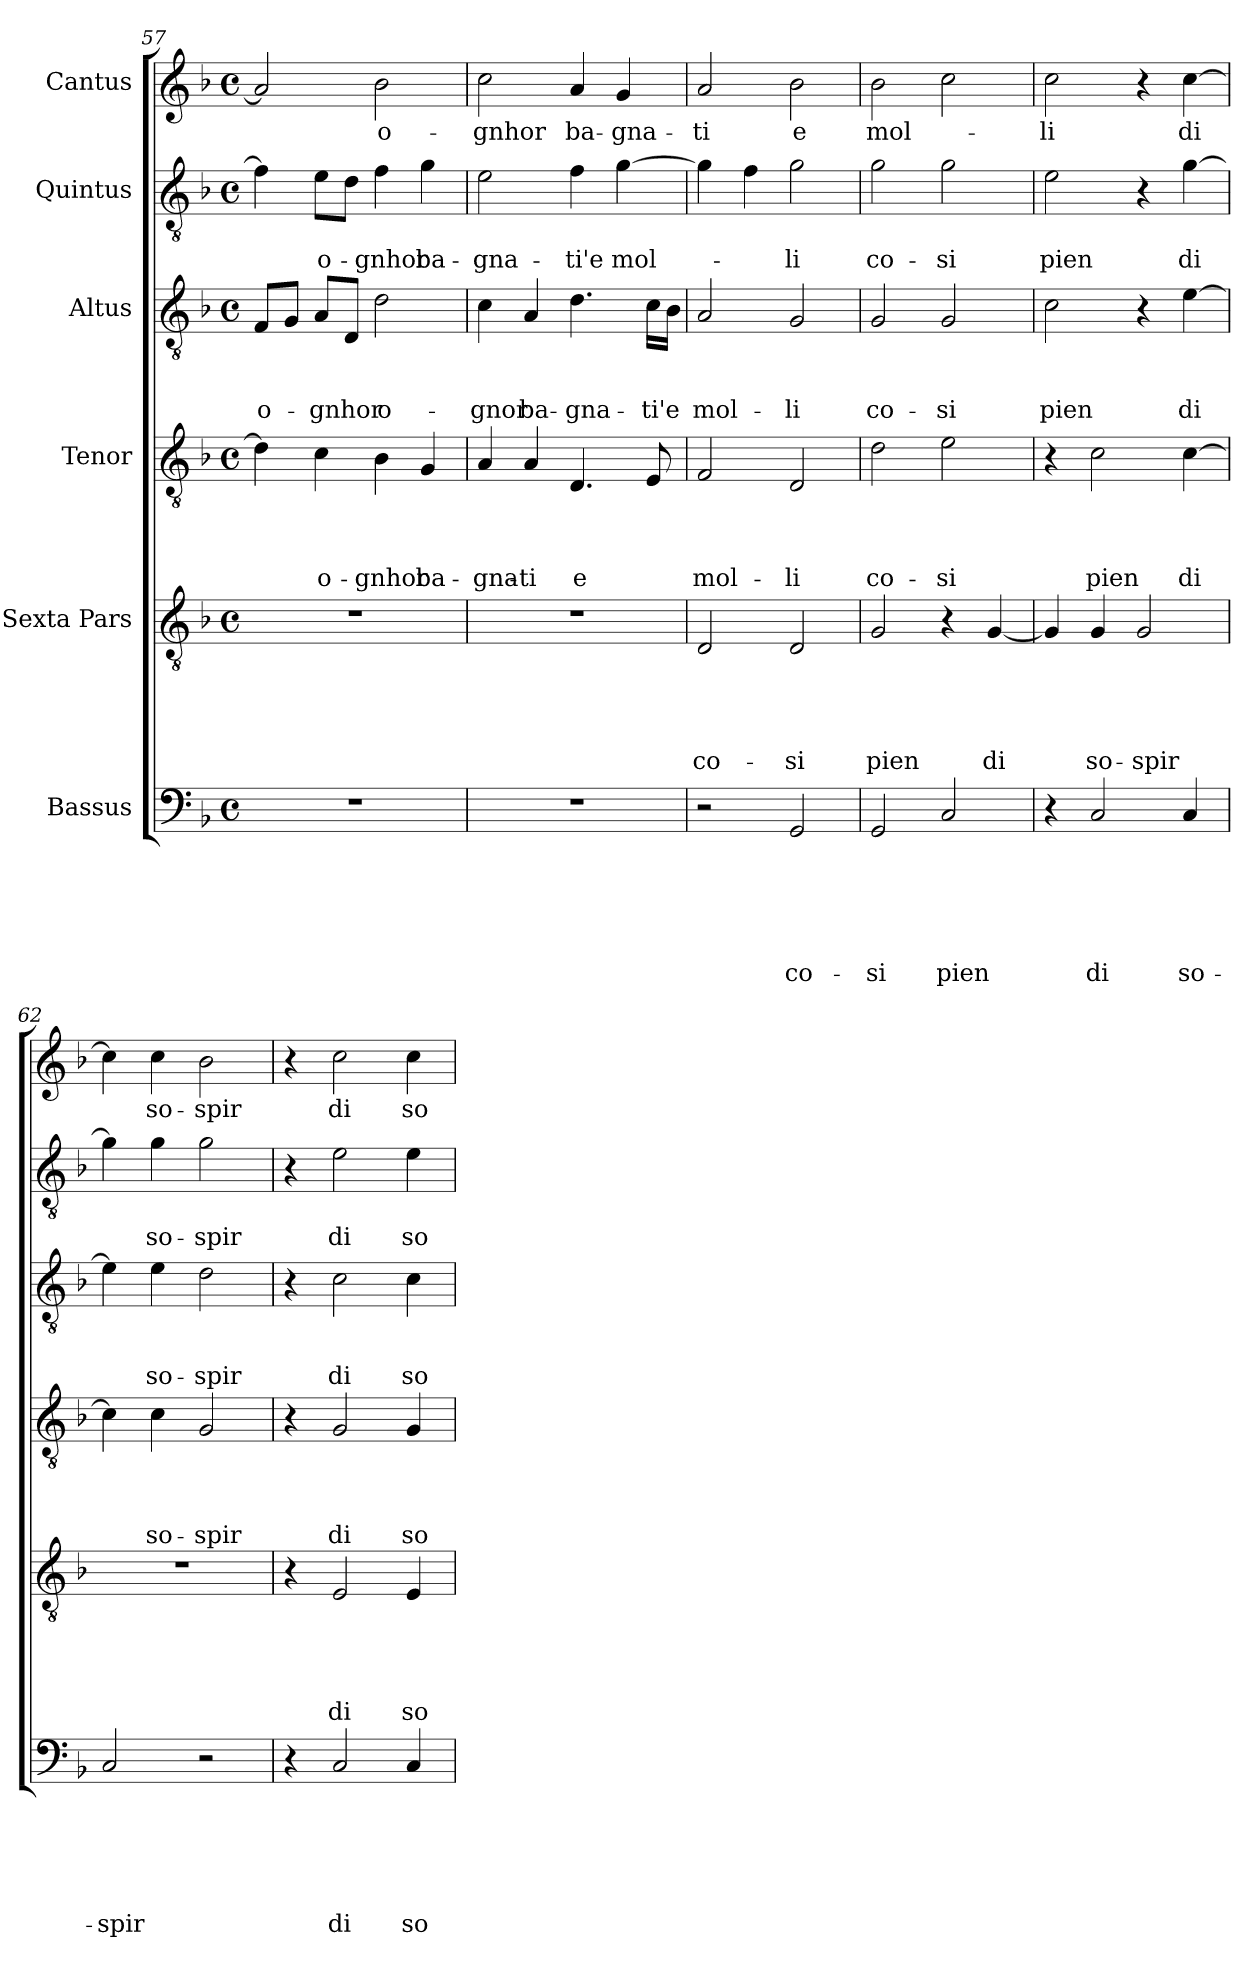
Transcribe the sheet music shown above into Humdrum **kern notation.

**kern	**text	**text	**text	**text	**text	**text	**kern	**text	**text	**text	**text	**text	**kern	**text	**text	**text	**text	**kern	**text	**text	**text	**kern	**text	**text	**kern	**text
*part6	*part6	*part6	*part6	*part6	*part6	*part6	*part5	*part5	*part5	*part5	*part5	*part5	*part4	*part4	*part4	*part4	*part4	*part3	*part3	*part3	*part3	*part2	*part2	*part2	*part1	*part1
*staff6	*staff6	*staff6	*staff6	*staff6	*staff6	*staff6	*staff5	*staff5	*staff5	*staff5	*staff5	*staff5	*staff4	*staff4	*staff4	*staff4	*staff4	*staff3	*staff3	*staff3	*staff3	*staff2	*staff2	*staff2	*staff1	*staff1
*I"Bassus	*	*	*	*	*	*	*I"Sexta Pars	*	*	*	*	*	*I"Tenor	*	*	*	*	*I"Altus	*	*	*	*I"Quintus	*	*	*I"Cantus	*
*clefF4	*	*	*	*	*	*	*clefGv2	*	*	*	*	*	*clefGv2	*	*	*	*	*clefGv2	*	*	*	*clefGv2	*	*	*clefG2	*
*k[b-]	*	*	*	*	*	*	*k[b-]	*	*	*	*	*	*k[b-]	*	*	*	*	*k[b-]	*	*	*	*k[b-]	*	*	*k[b-]	*
*F:	*	*	*	*	*	*	*F:	*	*	*	*	*	*F:	*	*	*	*	*F:	*	*	*	*F:	*	*	*F:	*
*M4/4	*	*	*	*	*	*	*M4/4	*	*	*	*	*	*M4/4	*	*	*	*	*M4/4	*	*	*	*M4/4	*	*	*M4/4	*
*met(c)	*	*	*	*	*	*	*met(c)	*	*	*	*	*	*met(c)	*	*	*	*	*met(c)	*	*	*	*met(c)	*	*	*met(c)	*
=57	=57	=57	=57	=57	=57	=57	=57	=57	=57	=57	=57	=57	=57	=57	=57	=57	=57	=57	=57	=57	=57	=57	=57	=57	=57	=57
1r	.	.	.	.	.	.	1r	.	.	.	.	.	4d\]	.	.	.	.	8F/L	.	.	o-	4f\]	.	.	2a/]	.
.	.	.	.	.	.	.	.	.	.	.	.	.	.	.	.	.	.	8G/J	.	.	.	.	.	.	.	.
.	.	.	.	.	.	.	.	.	.	.	.	.	4c\	.	.	.	o-	8A/L	.	.	-gnhor	8e\L	.	o-	.	.
.	.	.	.	.	.	.	.	.	.	.	.	.	.	.	.	.	.	8D/J	.	.	.	8d\J	.	.	.	.
.	.	.	.	.	.	.	.	.	.	.	.	.	4B-\	.	.	.	-gnhor	2d\	.	.	o-	4f\	.	-gnhor	2b-\	o-
.	.	.	.	.	.	.	.	.	.	.	.	.	4G/	.	.	.	ba-	.	.	.	.	4g\	.	ba-	.	.
!!LO:PB:g=z
=58	=58	=58	=58	=58	=58	=58	=58	=58	=58	=58	=58	=58	=58	=58	=58	=58	=58	=58	=58	=58	=58	=58	=58	=58	=58	=58
1r	.	.	.	.	.	.	1r	.	.	.	.	.	4A/	.	.	.	-gna-	4c\	.	.	-gnor	2e\	.	-gna-	2cc\	-gnhor
.	.	.	.	.	.	.	.	.	.	.	.	.	4A/	.	.	.	-ti	4A/	.	.	ba-	.	.	.	.	.
.	.	.	.	.	.	.	.	.	.	.	.	.	4.D/	.	.	.	e	4.d\	.	.	-gna-	4f\	.	-ti'e	4a/	ba-
.	.	.	.	.	.	.	.	.	.	.	.	.	.	.	.	.	.	.	.	.	.	[4g\	.	mol-	4g/	-gna-
.	.	.	.	.	.	.	.	.	.	.	.	.	8E/	.	.	.	.	16c\LL	.	.	-ti'e	.	.	.	.	.
.	.	.	.	.	.	.	.	.	.	.	.	.	.	.	.	.	.	16B-\JJ	.	.	.	.	.	.	.	.
=59	=59	=59	=59	=59	=59	=59	=59	=59	=59	=59	=59	=59	=59	=59	=59	=59	=59	=59	=59	=59	=59	=59	=59	=59	=59	=59
2r	.	.	.	.	.	.	2D/	.	.	.	.	co-	2F/	.	.	.	mol-	2A/	.	.	mol-	4g\]	.	.	2a/	-ti
.	.	.	.	.	.	.	.	.	.	.	.	.	.	.	.	.	.	.	.	.	.	4f\	.	.	.	.
2GG/	.	.	.	.	.	co-	2D/	.	.	.	.	-si	2D/	.	.	.	-li	2G/	.	.	-li	2g\	.	-li	2b-\	e
=60	=60	=60	=60	=60	=60	=60	=60	=60	=60	=60	=60	=60	=60	=60	=60	=60	=60	=60	=60	=60	=60	=60	=60	=60	=60	=60
2GG/	.	.	.	.	.	-si	2G/	.	.	.	.	pien	2d\	.	.	.	co-	2G/	.	.	co-	2g\	.	co-	2b-\	mol-
2C/	.	.	.	.	.	pien	4r	.	.	.	.	.	2e\	.	.	.	-si	2G/	.	.	-si	2g\	.	-si	2cc\	.
.	.	.	.	.	.	.	[4G/	.	.	.	.	di	.	.	.	.	.	.	.	.	.	.	.	.	.	.
=61	=61	=61	=61	=61	=61	=61	=61	=61	=61	=61	=61	=61	=61	=61	=61	=61	=61	=61	=61	=61	=61	=61	=61	=61	=61	=61
4r	.	.	.	.	.	.	4G/]	.	.	.	.	.	4r	.	.	.	.	2c\	.	.	pien	2e\	.	pien	2cc\	-li
2C/	.	.	.	.	.	di	4G/	.	.	.	.	so-	2c\	.	.	.	pien	.	.	.	.	.	.	.	.	.
.	.	.	.	.	.	.	2G/	.	.	.	.	-spir	.	.	.	.	.	4r	.	.	.	4r	.	.	4r	.
4C/	.	.	.	.	.	so-	.	.	.	.	.	.	[4c\	.	.	.	di	[4e\	.	.	di	[4g\	.	di	[4cc\	di
=62	=62	=62	=62	=62	=62	=62	=62	=62	=62	=62	=62	=62	=62	=62	=62	=62	=62	=62	=62	=62	=62	=62	=62	=62	=62	=62
2C/	.	.	.	.	.	-spir	1r	.	.	.	.	.	4c\]	.	.	.	.	4e\]	.	.	.	4g\]	.	.	4cc\]	.
.	.	.	.	.	.	.	.	.	.	.	.	.	4c\	.	.	.	so-	4e\	.	.	so-	4g\	.	so-	4cc\	so-
2r	.	.	.	.	.	.	.	.	.	.	.	.	2G/	.	.	.	-spir	2d\	.	.	-spir	2g\	.	-spir	2b-\	-spir
!!LO:LB:g=z
=63	=63	=63	=63	=63	=63	=63	=63	=63	=63	=63	=63	=63	=63	=63	=63	=63	=63	=63	=63	=63	=63	=63	=63	=63	=63	=63
4r	.	.	.	.	.	.	4r	.	.	.	.	.	4r	.	.	.	.	4r	.	.	.	4r	.	.	4r	.
2C/	.	.	.	.	.	di	2E/	.	.	.	.	di	2G/	.	.	.	di	2c\	.	.	di	2e\	.	di	2cc\	di
4C/	.	.	.	.	.	so-	4E/	.	.	.	.	so-	4G/	.	.	.	so-	4c\	.	.	so-	4e\	.	so-	4cc\	so-
=	=	=	=	=	=	=	=	=	=	=	=	=	=	=	=	=	=	=	=	=	=	=	=	=	=	=
*-	*-	*-	*-	*-	*-	*-	*-	*-	*-	*-	*-	*-	*-	*-	*-	*-	*-	*-	*-	*-	*-	*-	*-	*-	*-	*-
